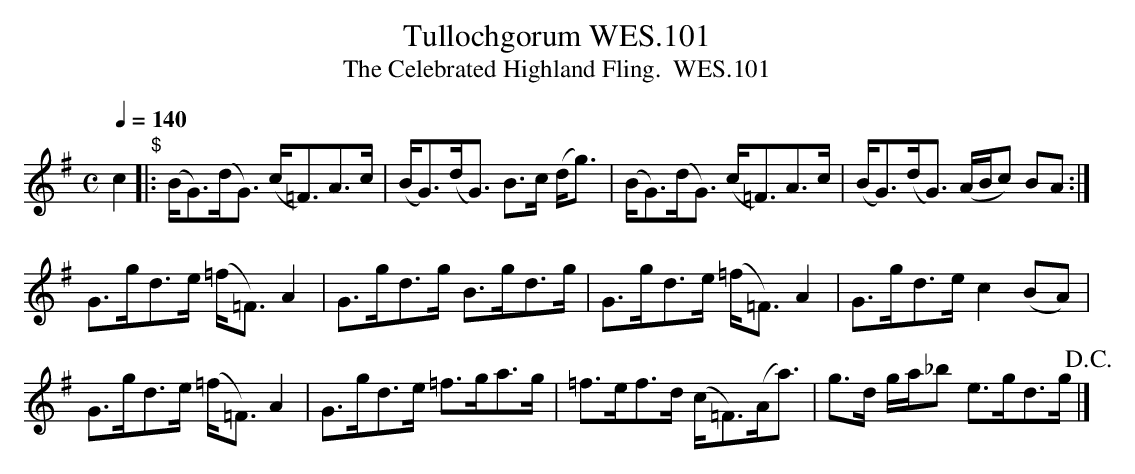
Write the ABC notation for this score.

X:1
T:Tullochgorum WES.101
T:Celebrated Highland Fling.  WES.101, The
M:C
L:1/8
Q:1/4=140
K:G
c2"$"|:(B<G)(d<G) (c<=F)A>c|(B<G)(d<G) B>c (d<g)|(B<G)(d<G) (c<=F)A>c|(B<G)(d<G) (A/B/c) BA :|
G>gd>e (=f<=F)A2|G>gd>g B>gd>g|G>gd>e (=f<=F)A2|G>gd>ec2 (BA)|
G>gd>e (=f<=F)A2|G>gd>e =f>ga>g|=f>ef>d (c<=F)(A<a)|g>d g/a/_b e>gd>g!D.C.!|]
